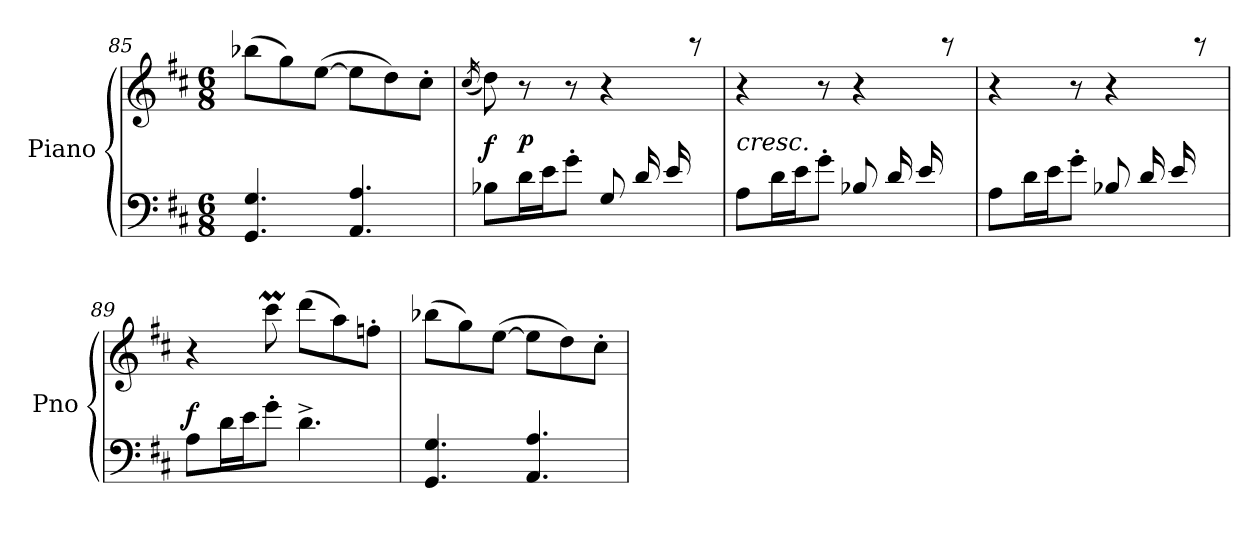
**kern	**kern	**dynam
*part1	*part1	*part1
*staff2	*staff1	*staff1/2
*I"Piano	*	*
*I'Pno	*	*
*clefF4	*clefG2	*
*k[f#c#]	*k[f#c#]	*
*M6/8	*M6/8	*
=85	=85	=85
4.GG/ 4.G/	(>8bb-X\L	.
.	8gg\)	.
.	(>[8ee\J	.
4.AA/ 4.A/	8ee\L]	.
.	8dd\)	.
.	8cc#'\J	.
=86	=86	=86
.	(<16qcc#/	.
*	*^	*
!	!	!	!LO:DY:b
8B-X\L	8dd\)	8ryy	f
!	!	!	!LO:DY:b
*	*v	*v	*
16d\L	8r	p
16e\J	.	.
8g'\J	8r	.
(<8G/L	4r	.
16d/L	.	.
16e/J	.	.
*	*^	*
8ryy	8r	8g\' 8ee\'J)	.
=87	=87	=87	=87
!	!LO:TX:b:i:t=cresc.	!	!
8A\L	4r	8ryy	.
*	*v	*v	*
16d\L	.	.
16e\J	.	.
8g'\J	8r	.
(<8B-X/L	4r	.
16d/L	.	.
16e/J	.	.
*	*^	*
8ryy	8r	8g\' 8ee\'J)	.
!!LO:LB:g=z	!!
=88	=88	=88	=88
8A\L	4r	8ryy	.
*	*v	*v	*
16d\L	.	.
16e\J	.	.
8g'\J	8r	.
(<8B-X/L	4r	.
16d/L	.	.
16e/J	.	.
*	*^	*
8ryy	8r	8g\' 8ee\'J)	.
=89	=89	=89	=89
!	!	!	!LO:DY:a=2
*	*v	*v	*
8A\L	4r	f
16d\L	.	.
16e\J	.	.
8g'\J	8ccc#m\	.
4.d^\	(>8ddd\L	.
.	8aa\)	.
.	8ffn'\J	.
=90	=90	=90
4.GG/ 4.G/	(>8bb-X\L	.
.	8gg\)	.
.	(>[8ee\J	.
4.AA/ 4.A/	8ee\L]	.
.	8dd\)	.
.	8cc#'\J	.
=	=	=
*-	*-	*-
